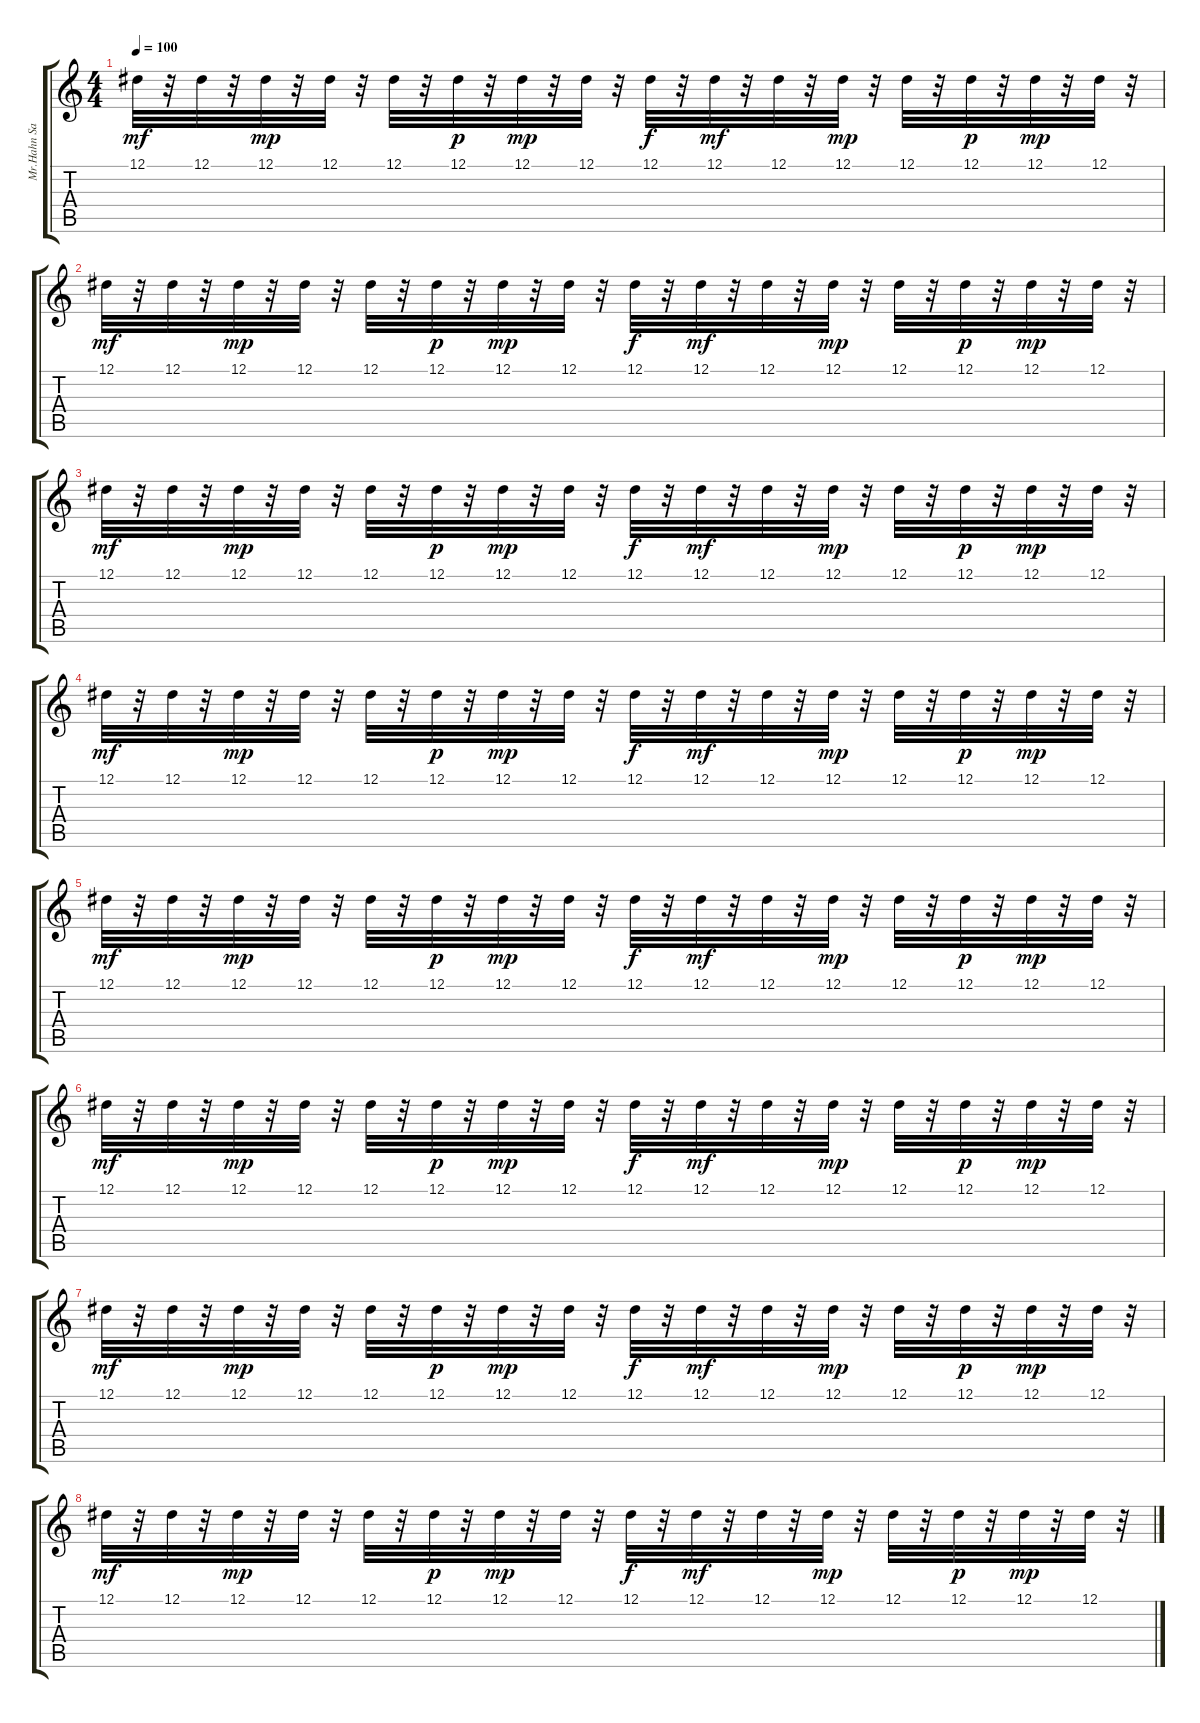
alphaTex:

\track ("Mr.Hahn Sampler1" "Mr.Hahn Sa") {instrument lead5charang}
\staff {score tabs}
\tuning (Eb4 Bb3 Gb3 Db3 Ab2 Db2) {hide}
\ts (4 4)
\tempo 100
\clef g2
\ks c
12.1.32{dy mf balance 0} r.32 12.1.32 r.32 12.1.32{dy mp} r.32 12.1.32 r.32 12.1.32 r.32 12.1.32{dy p} r.32 12.1.32{dy mp} r.32 12.1.32 r.32 12.1.32{dy f} r.32 12.1.32{dy mf} r.32 12.1.32 r.32 12.1.32{dy mp} r.32 12.1.32 r.32 12.1.32{dy p} r.32 12.1.32{dy mp} r.32 12.1.32 r.32 |
12.1.32{dy mf balance 16} r.32 12.1.32 r.32 12.1.32{dy mp} r.32 12.1.32 r.32 12.1.32 r.32 12.1.32{dy p} r.32 12.1.32{dy mp} r.32 12.1.32 r.32 12.1.32{dy f} r.32 12.1.32{dy mf} r.32 12.1.32 r.32 12.1.32{dy mp} r.32 12.1.32 r.32 12.1.32{dy p} r.32 12.1.32{dy mp} r.32 12.1.32 r.32 |
12.1.32{dy mf balance 0} r.32 12.1.32 r.32 12.1.32{dy mp} r.32 12.1.32 r.32 12.1.32 r.32 12.1.32{dy p} r.32 12.1.32{dy mp} r.32 12.1.32 r.32 12.1.32{dy f} r.32 12.1.32{dy mf} r.32 12.1.32 r.32 12.1.32{dy mp} r.32 12.1.32 r.32 12.1.32{dy p} r.32 12.1.32{dy mp} r.32 12.1.32 r.32 |
12.1.32{dy mf balance 16} r.32 12.1.32 r.32 12.1.32{dy mp} r.32 12.1.32 r.32 12.1.32 r.32 12.1.32{dy p} r.32 12.1.32{dy mp} r.32 12.1.32 r.32 12.1.32{dy f} r.32 12.1.32{dy mf} r.32 12.1.32 r.32 12.1.32{dy mp} r.32 12.1.32 r.32 12.1.32{dy p} r.32 12.1.32{dy mp} r.32 12.1.32 r.32 |
12.1.32{dy mf balance 0} r.32 12.1.32 r.32 12.1.32{dy mp} r.32 12.1.32 r.32 12.1.32 r.32 12.1.32{dy p} r.32 12.1.32{dy mp} r.32 12.1.32 r.32 12.1.32{dy f} r.32 12.1.32{dy mf} r.32 12.1.32 r.32 12.1.32{dy mp} r.32 12.1.32 r.32 12.1.32{dy p} r.32 12.1.32{dy mp} r.32 12.1.32 r.32 |
12.1.32{dy mf balance 16} r.32 12.1.32 r.32 12.1.32{dy mp} r.32 12.1.32 r.32 12.1.32 r.32 12.1.32{dy p} r.32 12.1.32{dy mp} r.32 12.1.32 r.32 12.1.32{dy f} r.32 12.1.32{dy mf} r.32 12.1.32 r.32 12.1.32{dy mp} r.32 12.1.32 r.32 12.1.32{dy p} r.32 12.1.32{dy mp} r.32 12.1.32 r.32 |
12.1.32{dy mf balance 0} r.32 12.1.32 r.32 12.1.32{dy mp} r.32 12.1.32 r.32 12.1.32 r.32 12.1.32{dy p} r.32 12.1.32{dy mp} r.32 12.1.32 r.32 12.1.32{dy f} r.32 12.1.32{dy mf} r.32 12.1.32 r.32 12.1.32{dy mp} r.32 12.1.32 r.32 12.1.32{dy p} r.32 12.1.32{dy mp} r.32 12.1.32 r.32 |
12.1.32{dy mf balance 16} r.32 12.1.32 r.32 12.1.32{dy mp} r.32 12.1.32 r.32 12.1.32 r.32 12.1.32{dy p} r.32 12.1.32{dy mp} r.32 12.1.32 r.32 12.1.32{dy f} r.32 12.1.32{dy mf} r.32 12.1.32 r.32 12.1.32{dy mp} r.32 12.1.32 r.32 12.1.32{dy p} r.32 12.1.32{dy mp} r.32 12.1.32 r.32
